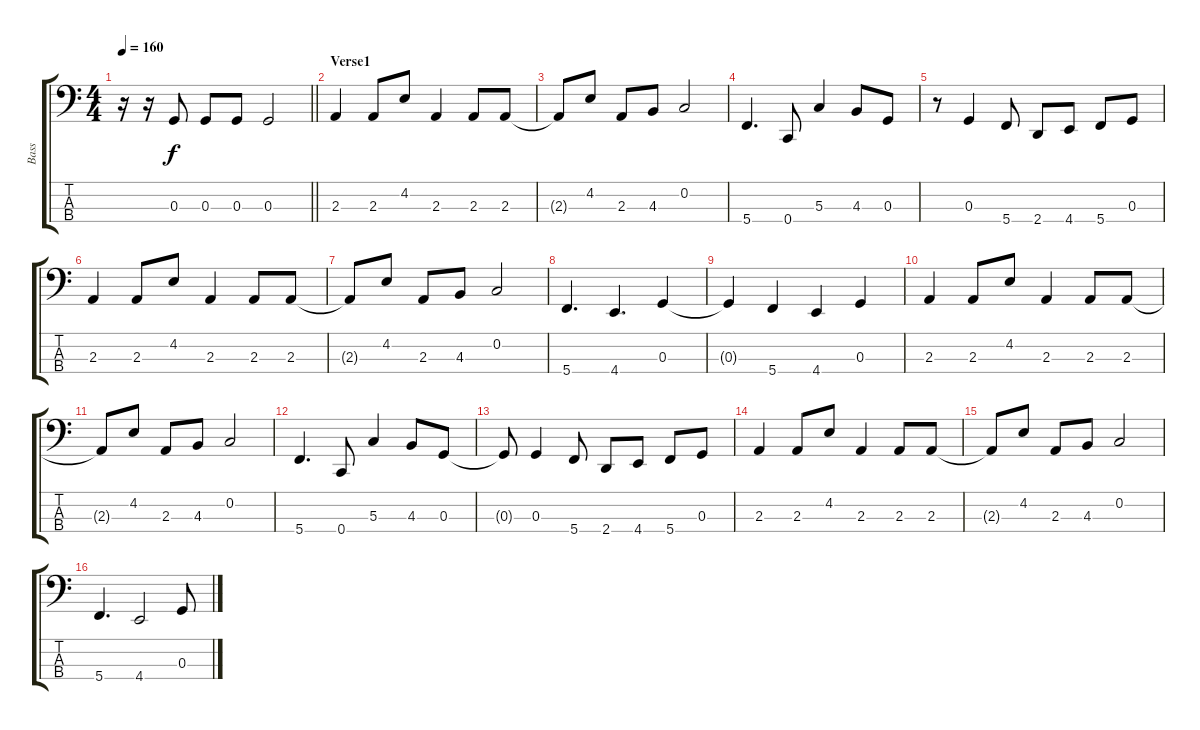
\track ("Bass" "Bass") {instrument electricbassfinger}
\staff {score tabs}
\tuning (F2 C2 G1 C1) {hide}
\ts (4 4)
\tempo 160
\clef f4
\barLineRight lightlight
\ks c
r.16{dy f} r.16 0.3.8 0.3.8 0.3.8 0.3.2 |
\section ("" "Verse1")
2.3.4 2.3.8 4.2.8 2.3.4 2.3.8 2.3.8 |
2.3{t}.8 4.2.8 2.3.8 4.3.8 0.2.2 |
5.4.4{d} 0.4.8 5.3.4 4.3.8 0.3.8 |
r.8 0.3.4 5.4.8 2.4.8 4.4.8 5.4.8 0.3.8 |
2.3.4 2.3.8 4.2.8 2.3.4 2.3.8 2.3.8 |
2.3{t}.8 4.2.8 2.3.8 4.3.8 0.2.2 |
5.4.4{d} 4.4.4{d} 0.3.4 |
0.3{t}.4 5.4.4 4.4.4 0.3.4 |
2.3.4 2.3.8 4.2.8 2.3.4 2.3.8 2.3.8 |
2.3{t}.8 4.2.8 2.3.8 4.3.8 0.2.2 |
5.4.4{d} 0.4.8 5.3.4 4.3.8 0.3.8 |
0.3{t}.8 0.3.4 5.4.8 2.4.8 4.4.8 5.4.8 0.3.8 |
2.3.4 2.3.8 4.2.8 2.3.4 2.3.8 2.3.8 |
2.3{t}.8 4.2.8 2.3.8 4.3.8 0.2.2 |
5.4.4{d} 4.4.2 0.3.8
